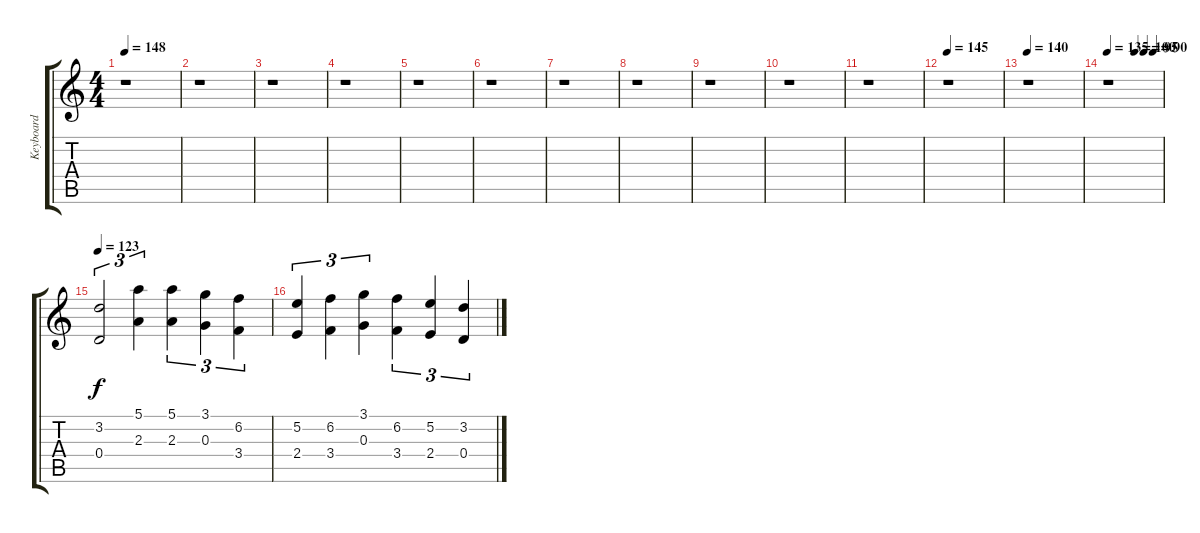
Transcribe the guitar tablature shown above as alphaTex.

\track ("Keyboard" "Keyboard") {instrument acousticgrandpiano}
\staff {score tabs}
\tuning (E5 B4 G4 D4 A3 D3) {hide}
\ts (4 4)
\tempo 148
\clef g2
\ks c
r.1{dy ff} |
r.1 |
r.1 |
r.1 |
r.1 |
r.1 |
r.1 |
r.1 |
r.1 |
r.1 |
r.1 |
\tempo 145
r.1 |
\tempo 140
r.1 |
\tempo 135
\tempo (100 0.5)
\tempo (95 0.6666666666666666)
\tempo (90 0.8333333333333334)
r.1 |
\tempo 123
(3.2 0.4).2{tu (3 2) dy f} (5.1 2.3).4{tu (3 2)} (5.1 2.3).4{tu (3 2)} (3.1 0.3).4{tu (3 2)} (6.2 3.4).4{tu (3 2)} |
(5.2 2.4).4{tu (3 2)} (6.2 3.4).4{tu (3 2)} (3.1 0.3).4{tu (3 2)} (6.2 3.4).4{tu (3 2)} (5.2 2.4).4{tu (3 2)} (3.2 0.4).4{tu (3 2)}
